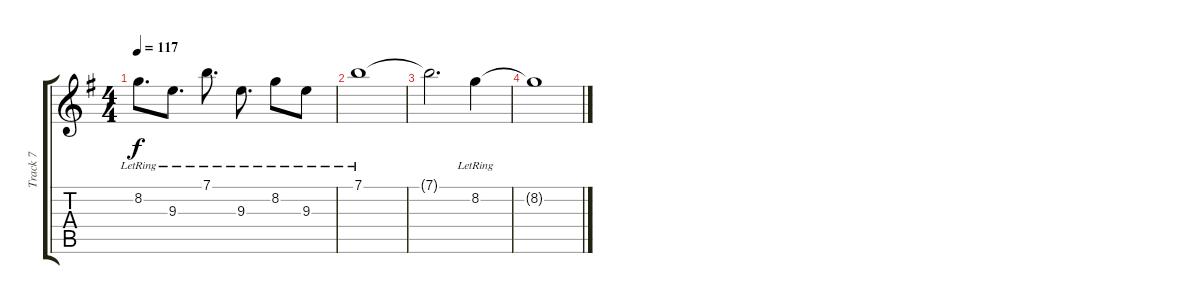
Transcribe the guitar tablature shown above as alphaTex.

\track ("Track 7" "Track 7") {instrument electricguitarjazz}
\staff {score tabs}
\tuning (E4 B3 G3 D3 A2 E2) {hide}
\ts (4 4)
\tempo 117
\clef g2
\ks g
8.2{lr}.8{d dy f} 9.3{lr}.8{d} 7.1{lr}.8{d} 9.3{lr}.8{d} 8.2{lr}.8 9.3{lr}.8 |
7.1{lr}.1 |
7.1{t}.2{d} 8.2{lr}.4 |
8.2{t}.1
